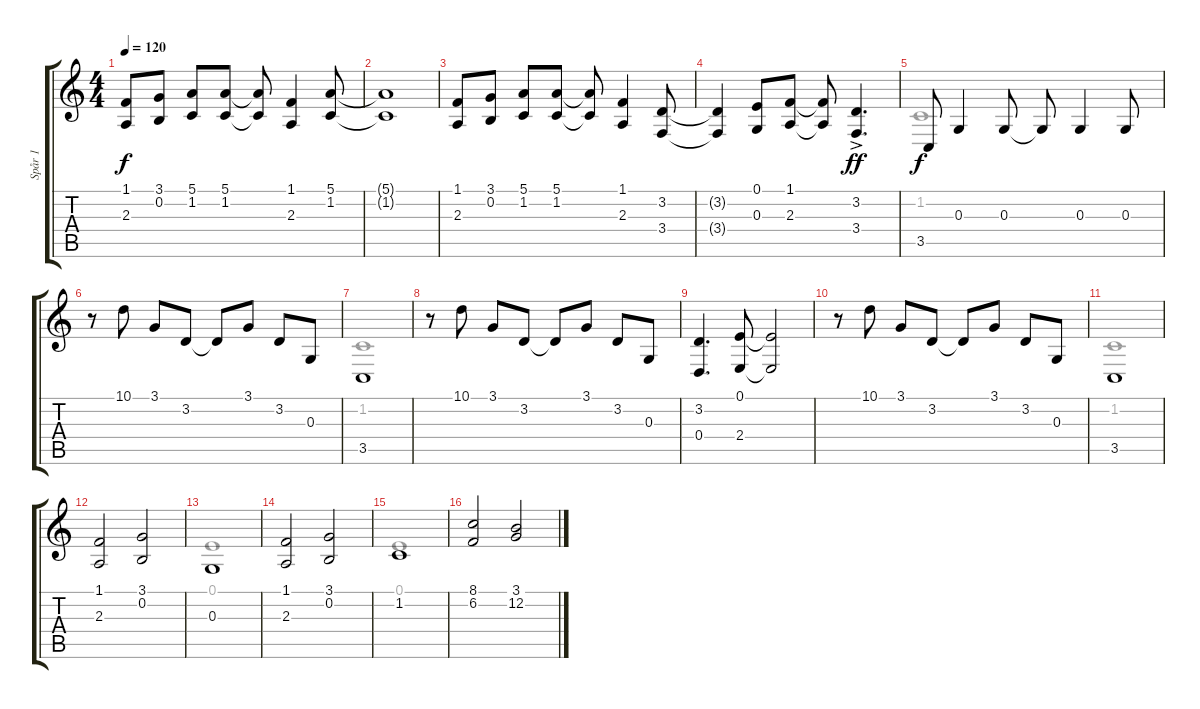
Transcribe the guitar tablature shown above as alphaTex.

\track ("Spår 1" "Spår 1") {instrument brightacousticpiano}
\staff {score tabs}
\tuning (E4 B3 G3 D3 A2 E2) {hide}
\voice
\ts (4 4)
\tempo 120
\clef g2
\ks c
(1.1 2.3).8{dy f} (3.1 0.2).8 (5.1 1.2).8 (5.1 1.2).8 (5.1{t} 1.2{t}).8 (1.1 2.3).4 (5.1 1.2).8 |
(5.1{t} 1.2{t}).1 |
(1.1 2.3).8 (3.1 0.2).8 (5.1 1.2).8 (5.1 1.2).8 (5.1{t} 1.2{t}).8 (1.1 2.3).4 (3.2 3.4).8 |
(3.2{t} 3.4{t}).4 (0.1 0.3).8 (1.1 2.3).8 (1.1{t} 2.3{t}).8 (3.2{ac} 3.4{ac}).4{d dy ff} |
3.5.8{dy f} 0.3.4 0.3.8 0.3{t}.8 0.3.4 0.3.8 |
r.8 10.1.8 3.1.8 3.2.8 3.2{t}.8 3.1.8 3.2.8 0.3.8 |
3.5.1 |
r.8 10.1.8 3.1.8 3.2.8 3.2{t}.8 3.1.8 3.2.8 0.3.8 |
(3.2 0.4).4{d} (0.1 2.4).8 (0.1{t} 2.4{t}).2 |
r.8 10.1.8 3.1.8 3.2.8 3.2{t}.8 3.1.8 3.2.8 0.3.8 |
3.5.1 |
(1.1 2.3).2 (3.1 0.2).2 |
0.3.1 |
(1.1 2.3).2 (3.1 0.2).2 |
1.2.1 |
(8.1 6.2).2 (3.1 12.2).2
\voice
\clef g2
\ottava regular
\simile none
\ks c
|
|
|
|
1.2.1 |
|
1.2.1 |
|
|
|
1.2.1 |
|
0.1.1 |
|
0.1.1 |
